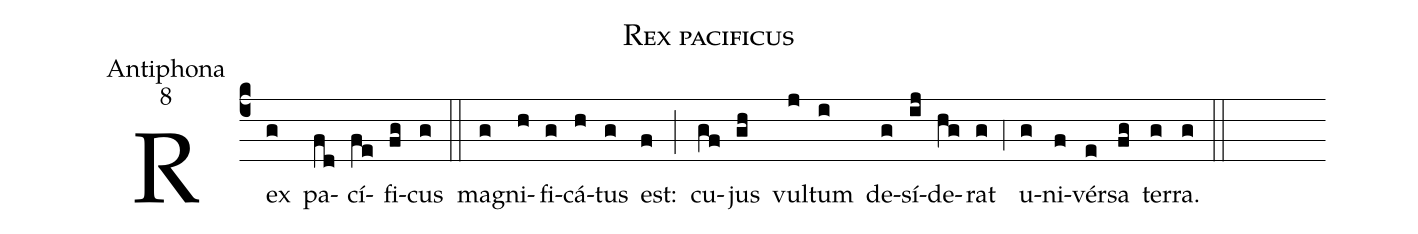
name:Rex pacificus;
office-part:Antiphona;
mode:8;
%%
(c4) Rex(g) pa(fd)cí(fe)fi(fg)cus(g) (::)
ma(g)gni(h)fi(g)cá(h)tus(g) est:(f) (;) cu(gf)jus(gh) vul(j)tum(i) de(g)sí(ij)de(hg)rat(g) (,4) u(g)ni(f)vér(e)sa(fg) ter(g)ra.(g) (::)
